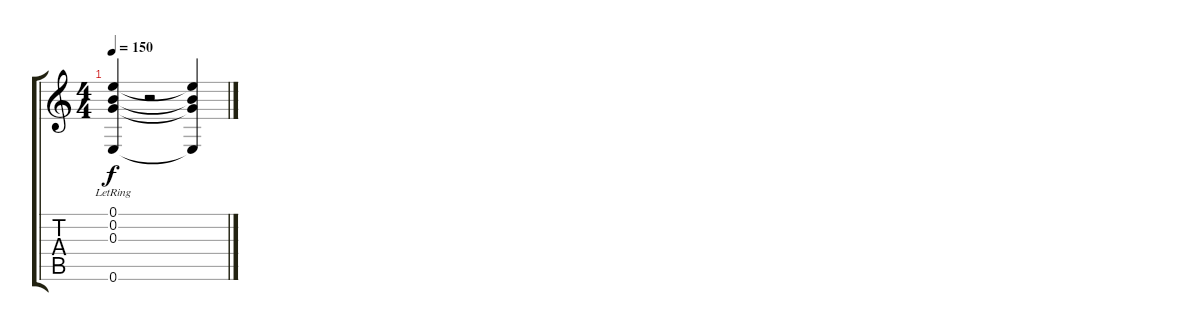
\track "" {instrument electricguitarjazz}
\staff {score tabs}
\tuning (E4 B3 G3 D3 A2 E2) {hide}
\ts (4 4)
\tempo 150
\clef g2
\ks c
(0.1{lr} 0.2 0.3 0.6{lr}).4{dy f} r.2 (0.1{t} 0.2{t} 0.3{t} 0.6{t}).4
